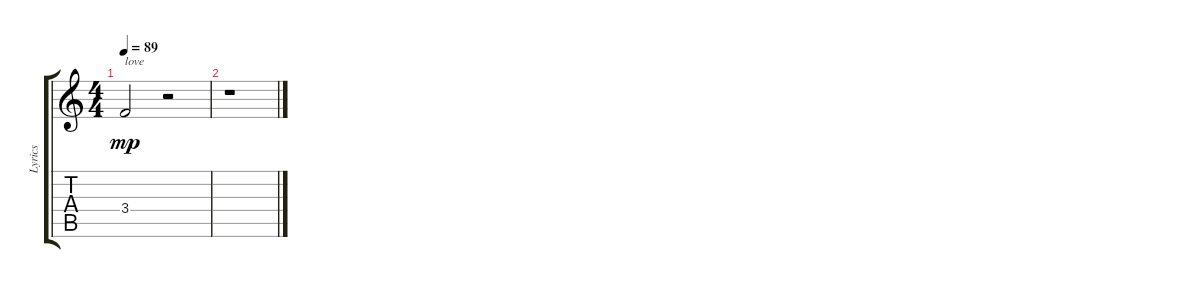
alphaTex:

\track ("Lyrics" "Lyrics") {instrument electricguitarjazz}
\staff {score tabs}
\tuning (E4 B3 G3 D3 A2 E2) {hide}
\ts (4 4)
\tempo 89
\clef g2
\ks c
3.4.2{txt "love" dy mp} r.2 |
r.1
